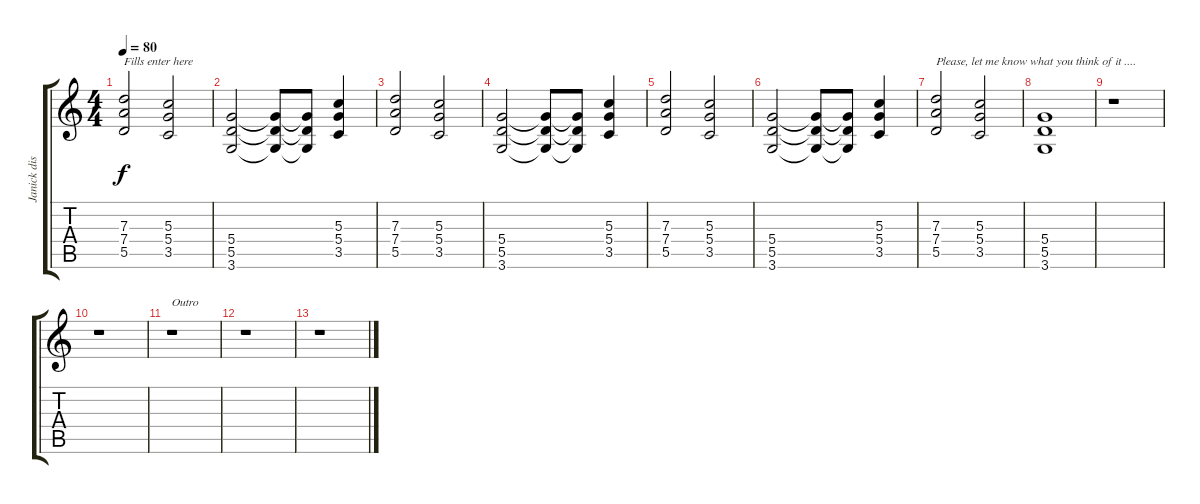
\track ("Janick distortion" "Janick dis") {instrument distortionguitar}
\staff {score tabs}
\tuning (E4 B3 G3 D3 A2 E2) {hide}
\ts (4 4)
\tempo 80
\clef g2
\ks c
(7.3 7.4 5.5).2{txt "Fills enter here" dy f} (5.3 5.4 3.5).2 |
(5.4 5.5 3.6).2 (5.4{t} 5.5{t} 3.6{t}).8 (5.4{t} 5.5{t} 3.6{t}).8 (5.3 5.4 3.5).4 |
(7.3 7.4 5.5).2 (5.3 5.4 3.5).2 |
(5.4 5.5 3.6).2 (5.4{t} 5.5{t} 3.6{t}).8 (5.4{t} 5.5{t} 3.6{t}).8 (5.3 5.4 3.5).4 |
(7.3 7.4 5.5).2 (5.3 5.4 3.5).2 |
(5.4 5.5 3.6).2 (5.4{t} 5.5{t} 3.6{t}).8 (5.4{t} 5.5{t} 3.6{t}).8 (5.3 5.4 3.5).4 |
(7.3 7.4 5.5).2{txt "Please, let me know what you think of it ...."} (5.3 5.4 3.5).2 |
(5.4 5.5 3.6).1 |
r.1 |
r.1 |
r.1{txt "Outro"} |
r.1 |
r.1
